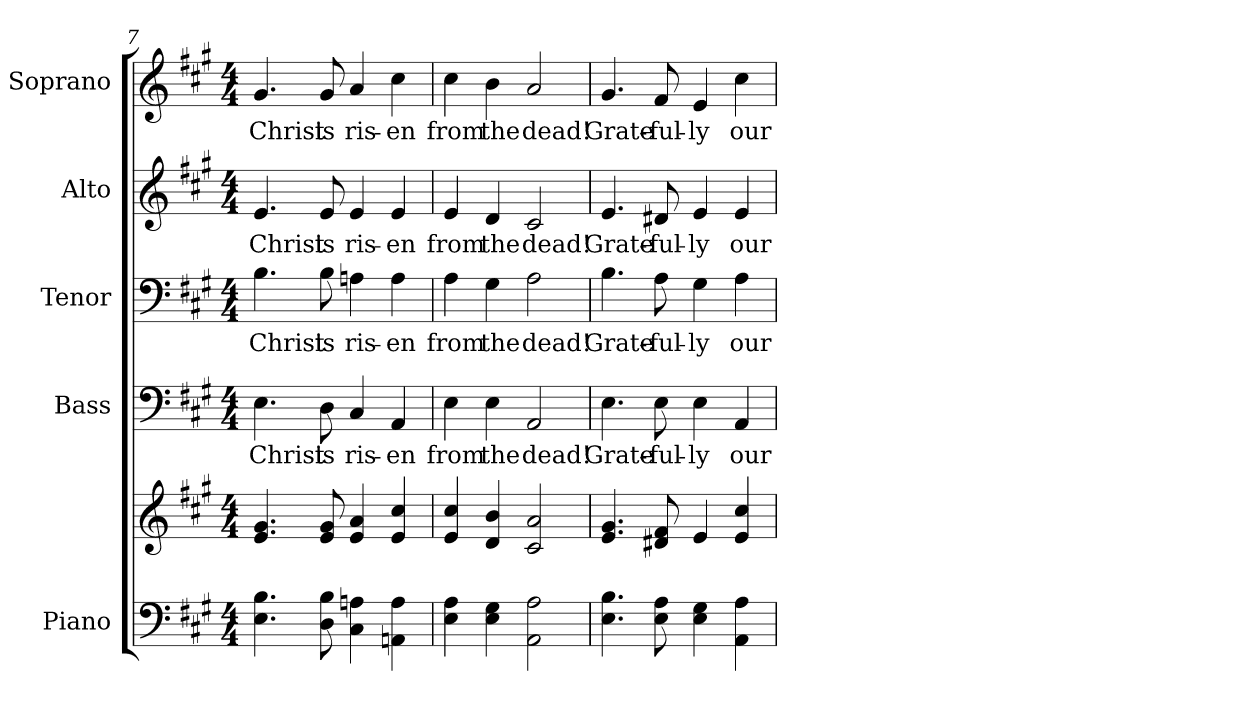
**kern	**kern	**kern	**text	**kern	**text	**kern	**text	**kern	**text
*part5	*part5	*part4	*part4	*part3	*part3	*part2	*part2	*part1	*part1
*staff6	*staff5	*staff4	*staff4	*staff3	*staff3	*staff2	*staff2	*staff1	*staff1
*I"Piano	*	*I"Bass	*	*I"Tenor	*	*I"Alto	*	*I"Soprano	*
*I'Pno.	*	*I'B.	*	*I'T.	*	*I'A.	*	*I'S.	*
!!LO:PB:g=z
*clefF4	*clefG2	*clefF4	*	*clefF4	*	*clefG2	*	*clefG2	*
*k[f#c#g#]	*k[f#c#g#]	*k[f#c#g#]	*	*k[f#c#g#]	*	*k[f#c#g#]	*	*k[f#c#g#]	*
*A:	*A:	*A:	*	*A:	*	*A:	*	*A:	*
*M4/4	*M4/4	*M4/4	*	*M4/4	*	*M4/4	*	*M4/4	*
=7	=7	=7	=7	=7	=7	=7	=7	=7	=7
!	!	!	!LO:LY:b:color=#000000	!	!	!	!	!	!
!	!	!	!	!	!LO:LY:b:color=#000000	!	!	!	!
!	!	!	!	!	!	!	!LO:LY:b:color=#000000	!	!
!	!	!	!	!	!	!	!	!	!LO:LY:b:color=#000000
4.Ei\ 4.Bi	4.ei/ 4.g#i	4.Ei\	Christ	4.Bi\	Christ	4.ei/	Christ	4.g#i/	Christ
!	!	!	!LO:LY:b:color=#000000	!	!	!	!	!	!
!	!	!	!	!	!LO:LY:b:color=#000000	!	!	!	!
!	!	!	!	!	!	!	!LO:LY:b:color=#000000	!	!
!	!	!	!	!	!	!	!	!	!LO:LY:b:color=#000000
8Di\ 8Bi	8ei/ 8g#i	8Di\	is	8Bi\	is	8ei/	is	8g#i/	is
!	!	!	!LO:LY:b:color=#000000	!	!	!	!	!	!
!	!	!	!	!	!LO:LY:b:color=#000000	!	!	!	!
!	!	!	!	!	!	!	!LO:LY:b:color=#000000	!	!
!	!	!	!	!	!	!	!	!	!LO:LY:b:color=#000000
4C#i\ 4Ani	4ei/ 4ai	4C#i/	ris-	4Ani\	ris-	4ei/	ris-	4ai/	ris-
!	!	!	!LO:LY:b:color=#000000	!	!	!	!	!	!
!	!	!	!	!	!LO:LY:b:color=#000000	!	!	!	!
!	!	!	!	!	!	!	!LO:LY:b:color=#000000	!	!
!	!	!	!	!	!	!	!	!	!LO:LY:b:color=#000000
4AAni\ 4Ai	4ei/ 4cc#i	4AAi/	-en	4Ai\	-en	4ei/	-en	4cc#i\	-en
=8	=8	=8	=8	=8	=8	=8	=8	=8	=8
!	!	!	!LO:LY:b:color=#000000	!	!	!	!	!	!
!	!	!	!	!	!LO:LY:b:color=#000000	!	!	!	!
!	!	!	!	!	!	!	!LO:LY:b:color=#000000	!	!
!	!	!	!	!	!	!	!	!	!LO:LY:b:color=#000000
4Ei\ 4Ai	4ei/ 4cc#i	4Ei\	from	4Ai\	from	4ei/	from	4cc#i\	from
!	!	!	!LO:LY:b:color=#000000	!	!	!	!	!	!
!	!	!	!	!	!LO:LY:b:color=#000000	!	!	!	!
!	!	!	!	!	!	!	!LO:LY:b:color=#000000	!	!
!	!	!	!	!	!	!	!	!	!LO:LY:b:color=#000000
4Ei\ 4G#i	4di/ 4bi	4Ei\	the	4G#i\	the	4di/	the	4bi\	the
!	!	!	!LO:LY:b:color=#000000	!	!	!	!	!	!
!	!	!	!	!	!LO:LY:b:color=#000000	!	!	!	!
!	!	!	!	!	!	!	!LO:LY:b:color=#000000	!	!
!	!	!	!	!	!	!	!	!	!LO:LY:b:color=#000000
2AAi\ 2Ai	2c#i/ 2ai	2AAi/	dead!	2Ai\	dead!	2c#i/	dead!	2ai/	dead!
!!LO:PB:g=z
=9	=9	=9	=9	=9	=9	=9	=9	=9	=9
!	!	!	!LO:LY:b:color=#000000	!	!	!	!	!	!
!	!	!	!	!	!LO:LY:b:color=#000000	!	!	!	!
!	!	!	!	!	!	!	!LO:LY:b:color=#000000	!	!
!	!	!	!	!	!	!	!	!	!LO:LY:b:color=#000000
4.Ei\ 4.Bi	4.ei/ 4.g#i	4.Ei\	Grate-	4.Bi\	Grate-	4.ei/	Grate-	4.g#i/	Grate-
!	!	!	!LO:LY:b:color=#000000	!	!	!	!	!	!
!	!	!	!	!	!LO:LY:b:color=#000000	!	!	!	!
!	!	!	!	!	!	!	!LO:LY:b:color=#000000	!	!
!	!	!	!	!	!	!	!	!	!LO:LY:b:color=#000000
8Ei\ 8Ai	8d#Xi/ 8f#i	8Ei\	-ful-	8Ai\	-ful-	8d#Xi/	-ful-	8f#i/	-ful-
!	!	!	!LO:LY:b:color=#000000	!	!	!	!	!	!
!	!	!	!	!	!LO:LY:b:color=#000000	!	!	!	!
!	!	!	!	!	!	!	!LO:LY:b:color=#000000	!	!
!	!	!	!	!	!	!	!	!	!LO:LY:b:color=#000000
4Ei\ 4G#i	4ei/	4Ei\	-ly	4G#i\	-ly	4ei/	-ly	4ei/	-ly
!	!	!	!LO:LY:b:color=#000000	!	!	!	!	!	!
!	!	!	!	!	!LO:LY:b:color=#000000	!	!	!	!
!	!	!	!	!	!	!	!LO:LY:b:color=#000000	!	!
!	!	!	!	!	!	!	!	!	!LO:LY:b:color=#000000
4AAi\ 4Ai	4ei/ 4cc#i	4AAi/	our	4Ai\	our	4ei/	our	4cc#i\	our
=	=	=	=	=	=	=	=	=	=
*-	*-	*-	*-	*-	*-	*-	*-	*-	*-
